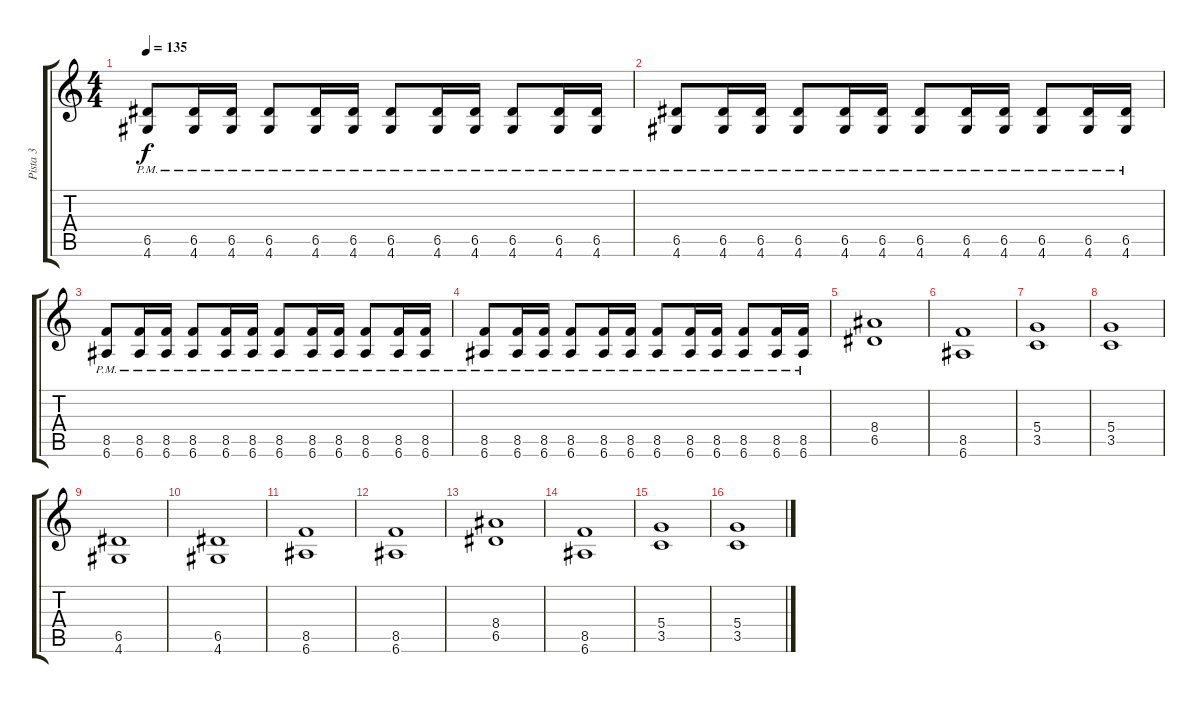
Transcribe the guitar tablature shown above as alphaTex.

\track ("Pista 3" "Pista 3") {instrument distortionguitar}
\staff {score tabs}
\tuning (E4 B3 G3 D3 A2 E2) {hide}
\ts (4 4)
\tempo 135
\clef g2
\ks c
(6.5{pm} 4.6{pm}).8{dy f} (6.5{pm} 4.6{pm}).16 (6.5{pm} 4.6{pm}).16 (6.5{pm} 4.6{pm}).8 (6.5{pm} 4.6{pm}).16 (6.5{pm} 4.6{pm}).16 (6.5{pm} 4.6{pm}).8 (6.5{pm} 4.6{pm}).16 (6.5{pm} 4.6{pm}).16 (6.5{pm} 4.6{pm}).8 (6.5{pm} 4.6{pm}).16 (6.5{pm} 4.6{pm}).16 |
(6.5{pm} 4.6{pm}).8 (6.5{pm} 4.6{pm}).16 (6.5{pm} 4.6{pm}).16 (6.5{pm} 4.6{pm}).8 (6.5{pm} 4.6{pm}).16 (6.5{pm} 4.6{pm}).16 (6.5{pm} 4.6{pm}).8 (6.5{pm} 4.6{pm}).16 (6.5{pm} 4.6{pm}).16 (6.5{pm} 4.6{pm}).8 (6.5{pm} 4.6{pm}).16 (6.5{pm} 4.6{pm}).16 |
(8.5{pm} 6.6{pm}).8 (8.5{pm} 6.6{pm}).16 (8.5{pm} 6.6{pm}).16 (8.5{pm} 6.6{pm}).8 (8.5{pm} 6.6{pm}).16 (8.5{pm} 6.6{pm}).16 (8.5{pm} 6.6{pm}).8 (8.5{pm} 6.6{pm}).16 (8.5{pm} 6.6{pm}).16 (8.5{pm} 6.6{pm}).8 (8.5{pm} 6.6{pm}).16 (8.5{pm} 6.6{pm}).16 |
(8.5{pm} 6.6{pm}).8 (8.5{pm} 6.6{pm}).16 (8.5{pm} 6.6{pm}).16 (8.5{pm} 6.6{pm}).8 (8.5{pm} 6.6{pm}).16 (8.5{pm} 6.6{pm}).16 (8.5{pm} 6.6{pm}).8 (8.5{pm} 6.6{pm}).16 (8.5{pm} 6.6{pm}).16 (8.5{pm} 6.6{pm}).8 (8.5{pm} 6.6{pm}).16 (8.5{pm} 6.6{pm}).16 |
(8.4 6.5).1 |
(8.5 6.6).1 |
(5.4 3.5).1 |
(5.4 3.5).1 |
(6.5 4.6).1 |
(6.5 4.6).1 |
(8.5 6.6).1 |
(8.5 6.6).1 |
(8.4 6.5).1 |
(8.5 6.6).1 |
(5.4 3.5).1 |
(5.4 3.5).1
